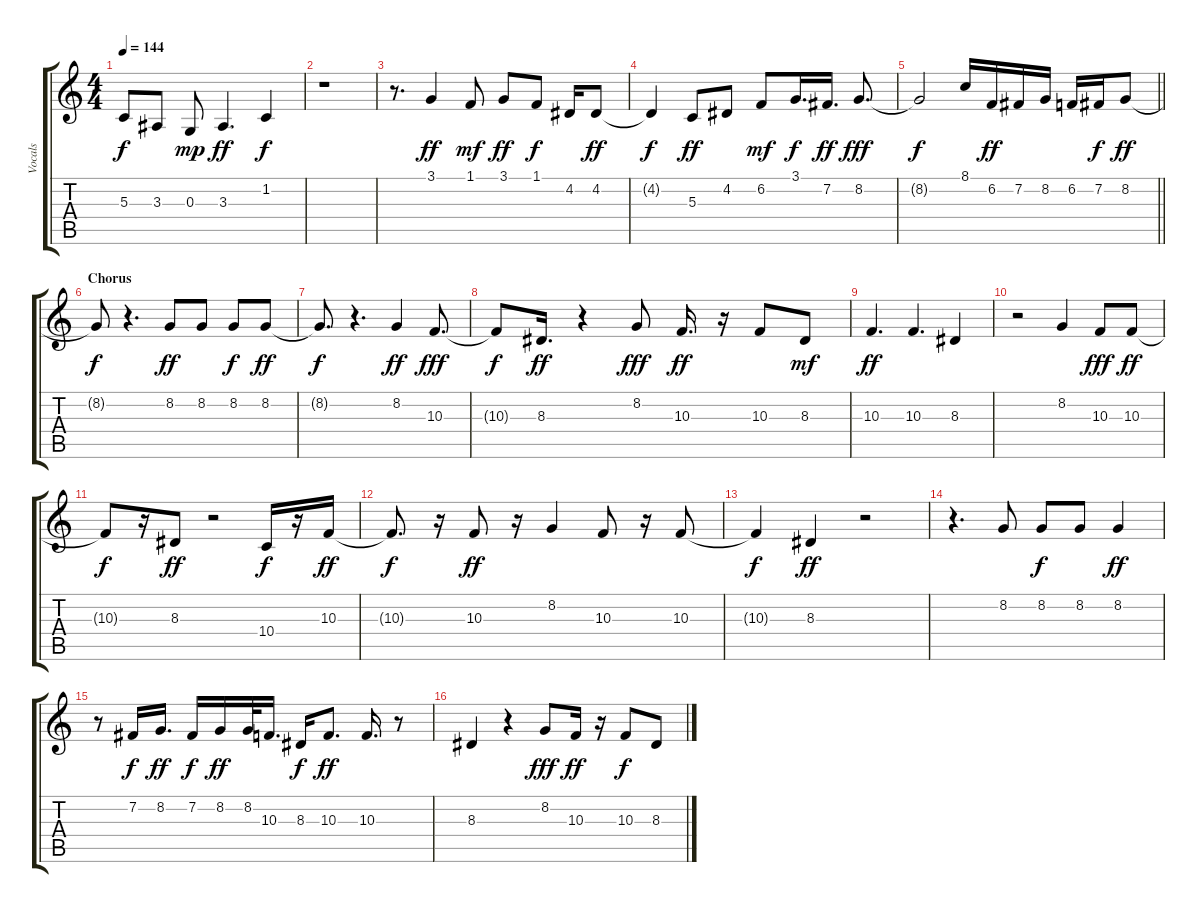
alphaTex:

\track ("Vocals" "Vocals") {instrument tenorsax}
\staff {score tabs}
\tuning (E4 B3 G3 D3 A2 E2) {hide}
\ts (4 4)
\tempo 144
\clef g2
\ks c
5.3{t}.8{dy f} 3.3.8 0.3.8{dy mp} 3.3.4{d dy ff} 1.2.4{dy f} |
r.1 |
r.8{d} 3.1.4{dy ff} 1.1.8{dy mf} 3.1.8{dy ff} 1.1.8{dy f} 4.2.16 4.2.8{dy ff} |
4.2{t}.4{dy f} 5.3.8{dy ff} 4.2.8 6.2.8{dy mf} 3.1.16{d dy f} 7.2.16{d dy ff} 8.2.8{d dy fff} |
\barLineRight lightlight
8.2{t}.2{dy f} 8.1.16 6.2.16{dy ff} 7.2.16 8.2.16 6.2.16 7.2.16{dy f} 8.2.8{dy ff} |
\section ("" "Chorus")
8.2{t}.8{dy f} r.4{d} 8.2.8{dy ff} 8.2.8 8.2.8{dy f} 8.2.8{dy ff} |
8.2{t}.8{d dy f} r.4{d} 8.2.4{dy ff} 10.3.8{d dy fff} |
10.3{t}.8{dy f} 8.3.16{d dy ff} r.4 8.2.8{dy fff} 10.3.16{d dy ff} r.16 10.3.8 8.3.8{dy mf} |
10.3.4{d dy ff} 10.3.4{d} 8.3.4 |
r.2 8.2.4 10.3.8{dy fff} 10.3.8{dy ff} |
10.3{t}.8{dy f} r.16 8.3.8{dy ff} r.2 10.4.16{dy f} r.16 10.3.16{dy ff} |
10.3{t}.8{d dy f} r.16 10.3.8{dy ff} r.16 8.2.4 10.3.8 r.16 10.3.8 |
10.3{t}.4{dy f} 8.3.4{dy ff} r.2 |
r.4{d} 8.2.8 8.2.8{dy f} 8.2.8 8.2.4{dy ff} |
r.8 7.2.16{dy f} 8.2.16{d dy ff} 7.2.16{dy f} 8.2.16{dy ff} 8.2.32 10.3.16{d} 8.3.16{dy f} 10.3.8{d dy ff} 10.3.16{d} r.8 |
8.3.4 r.4 8.2.8{dy fff} 10.3.16{dy ff} r.16 10.3.8{dy f} 8.3.8
